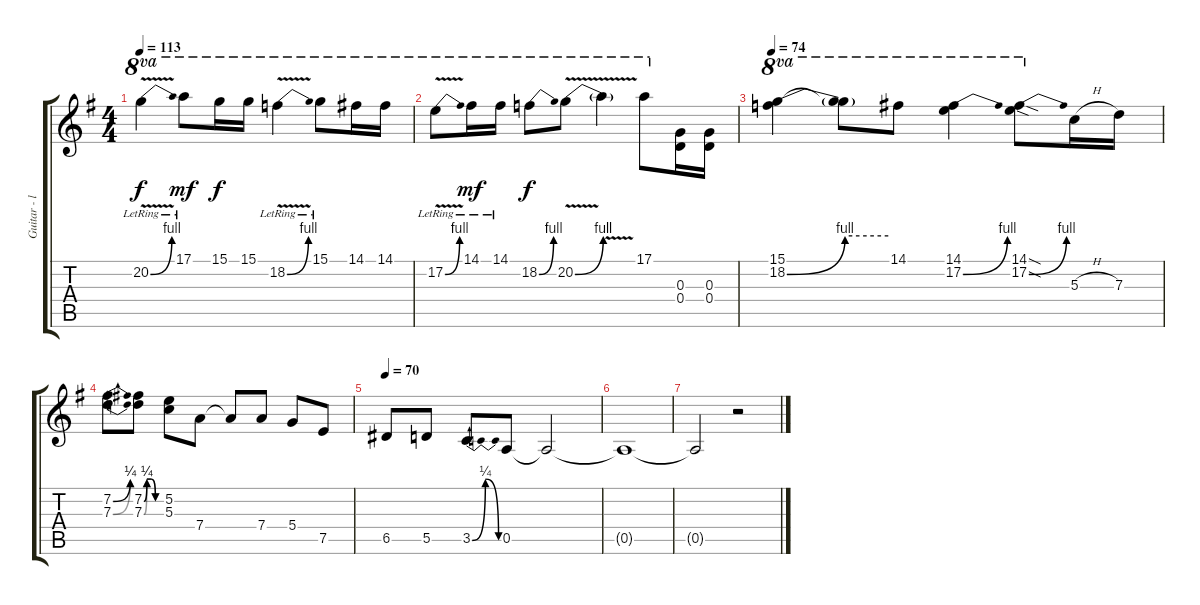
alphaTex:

\track ("Guitar - lead" "Guitar - l") {instrument distortionguitar}
\staff {score tabs}
\tuning (E4 B3 G3 D3 A2 E2) {hide}
\ts (4 4)
\tempo 113
\clef g2
\ks g
20.2{be (bend 0 0 60 4) v lr}.4{ot 8va dy f} 17.1{lr}.8{ot 8va dy mf} 15.1.16{ot 8va dy f} 15.1.16{ot 8va} 18.2{be (bend 0 0 60 4) v lr}.4{ot 8va} 15.1{lr}.8{ot 8va} 14.1.16{ot 8va} 14.1.16{ot 8va} |
17.2{be (bend 0 0 60 4) v lr}.8{ot 8va} 14.1{lr}.16{ot 8va dy mf} 14.1{lr}.16{ot 8va} 18.2{be (bend 0 0 60 4)}.8{ot 8va dy f} 20.2{be (bend 0 0 60 4) v}.8{ot 8va} 20.2{v t}.4{ot 8va} 17.1.8{ot 8va} (0.3 0.4).16 (0.3 0.4).16 |
\tempo 74
(15.1 18.2{be (bend 0 0 60 4)}).4{ot 8va} (15.1{t} 18.2{be (hold 0 4 60 4) t}).8{ot 8va} 14.1.8{ot 8va} (14.1 17.2{be (bend 0 0 60 4)}).4{ot 8va} (14.1{sod} 17.2{be (bend 0 0 60 4) sod}).8{ot 8va} 5.3{h}.16 7.3.16 |
(7.2{be (bend 0 0 60 1)} 7.3{be (bend 0 0 60 1)}).8 (7.2{be (custom 0 0 10 1 25 1 40 0 60 0)} 7.3{be (custom 0 0 10 1 25 1 40 0 60 0)}).8 (5.2 5.3).8 7.4.8 7.4{t}.8 7.4.8 5.4.8 7.5.8 |
\tempo 70
6.5.8 5.5.8 3.5{be (bendrelease 0 0 25 1 40 1 60 0)}.8 0.5.8 0.5{t}.2 |
0.5{t}.1 |
0.5{t}.2 r.2
